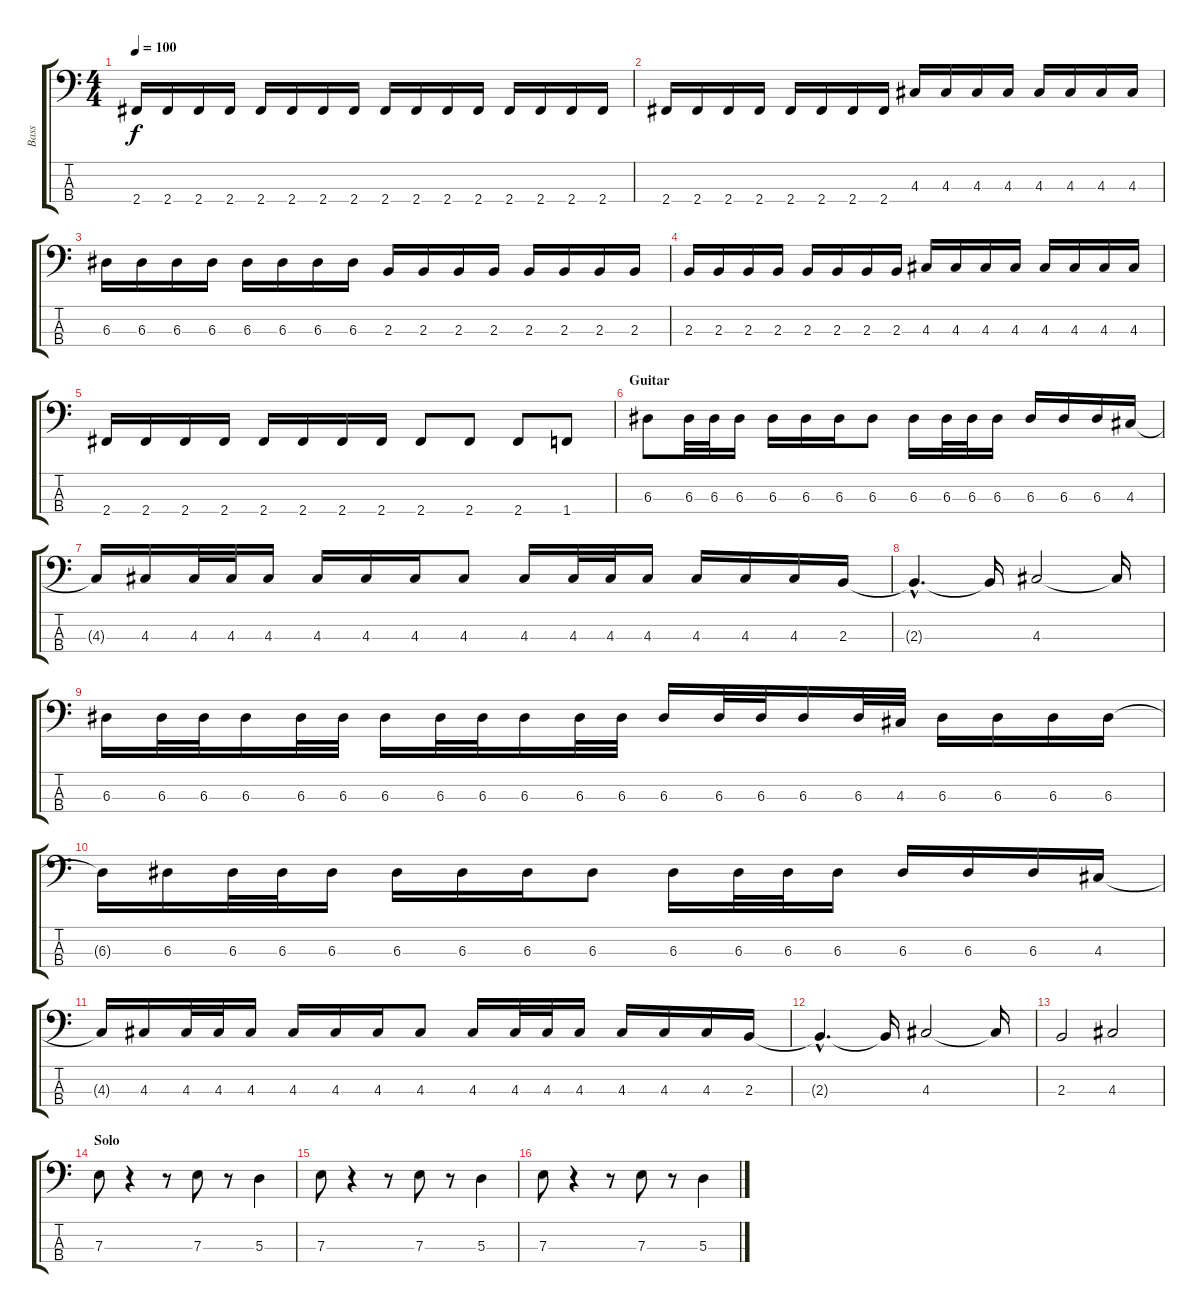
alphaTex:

\track ("Bass" "Bass") {instrument electricbassfinger}
\staff {score tabs}
\tuning (G2 D2 A1 E1) {hide}
\ts (4 4)
\tempo 100
\clef f4
\ks c
2.4.16{dy f} 2.4.16 2.4.16 2.4.16 2.4.16 2.4.16 2.4.16 2.4.16 2.4.16 2.4.16 2.4.16 2.4.16 2.4.16 2.4.16 2.4.16 2.4.16 |
2.4.16 2.4.16 2.4.16 2.4.16 2.4.16 2.4.16 2.4.16 2.4.16 4.3.16 4.3.16 4.3.16 4.3.16 4.3.16 4.3.16 4.3.16 4.3.16 |
6.3.16 6.3.16 6.3.16 6.3.16 6.3.16 6.3.16 6.3.16 6.3.16 2.3.16 2.3.16 2.3.16 2.3.16 2.3.16 2.3.16 2.3.16 2.3.16 |
2.3.16 2.3.16 2.3.16 2.3.16 2.3.16 2.3.16 2.3.16 2.3.16 4.3.16 4.3.16 4.3.16 4.3.16 4.3.16 4.3.16 4.3.16 4.3.16 |
2.4.16 2.4.16 2.4.16 2.4.16 2.4.16 2.4.16 2.4.16 2.4.16 2.4.8 2.4.8 2.4.8 1.4.8 |
\section ("" "Guitar ")
6.3.8 6.3.32 6.3.32 6.3.16 6.3.16 6.3.16 6.3.16 6.3.8 6.3.16 6.3.32 6.3.32 6.3.16 6.3.16 6.3.16 6.3.16 4.3.16 |
4.3{t}.16 4.3.16 4.3.32 4.3.32 4.3.16 4.3.16 4.3.16 4.3.16 4.3.8 4.3.16 4.3.32 4.3.32 4.3.16 4.3.16 4.3.16 4.3.16 2.3.16 |
2.3{hac t}.4{d} 2.3{t}.16 4.3.2 4.3{t}.16 |
6.3.16 6.3.32 6.3.32 6.3.16 6.3.32 6.3.32 6.3.16 6.3.32 6.3.32 6.3.16 6.3.32 6.3.32 6.3.16 6.3.32 6.3.32 6.3.16 6.3.32 4.3.32 6.3.16 6.3.16 6.3.16 6.3.16 |
6.3{t}.16 6.3.16 6.3.32 6.3.32 6.3.16 6.3.16 6.3.16 6.3.16 6.3.8 6.3.16 6.3.32 6.3.32 6.3.16 6.3.16 6.3.16 6.3.16 4.3.16 |
4.3{t}.16 4.3.16 4.3.32 4.3.32 4.3.16 4.3.16 4.3.16 4.3.16 4.3.8 4.3.16 4.3.32 4.3.32 4.3.16 4.3.16 4.3.16 4.3.16 2.3.16 |
2.3{hac t}.4{d} 2.3{t}.16 4.3.2 4.3{t}.16 |
2.3.2 4.3.2 |
\section ("" "Solo")
7.3.8 r.4 r.8 7.3.8 r.8 5.3.4 |
7.3.8 r.4 r.8 7.3.8 r.8 5.3.4 |
7.3.8 r.4 r.8 7.3.8 r.8 5.3.4
